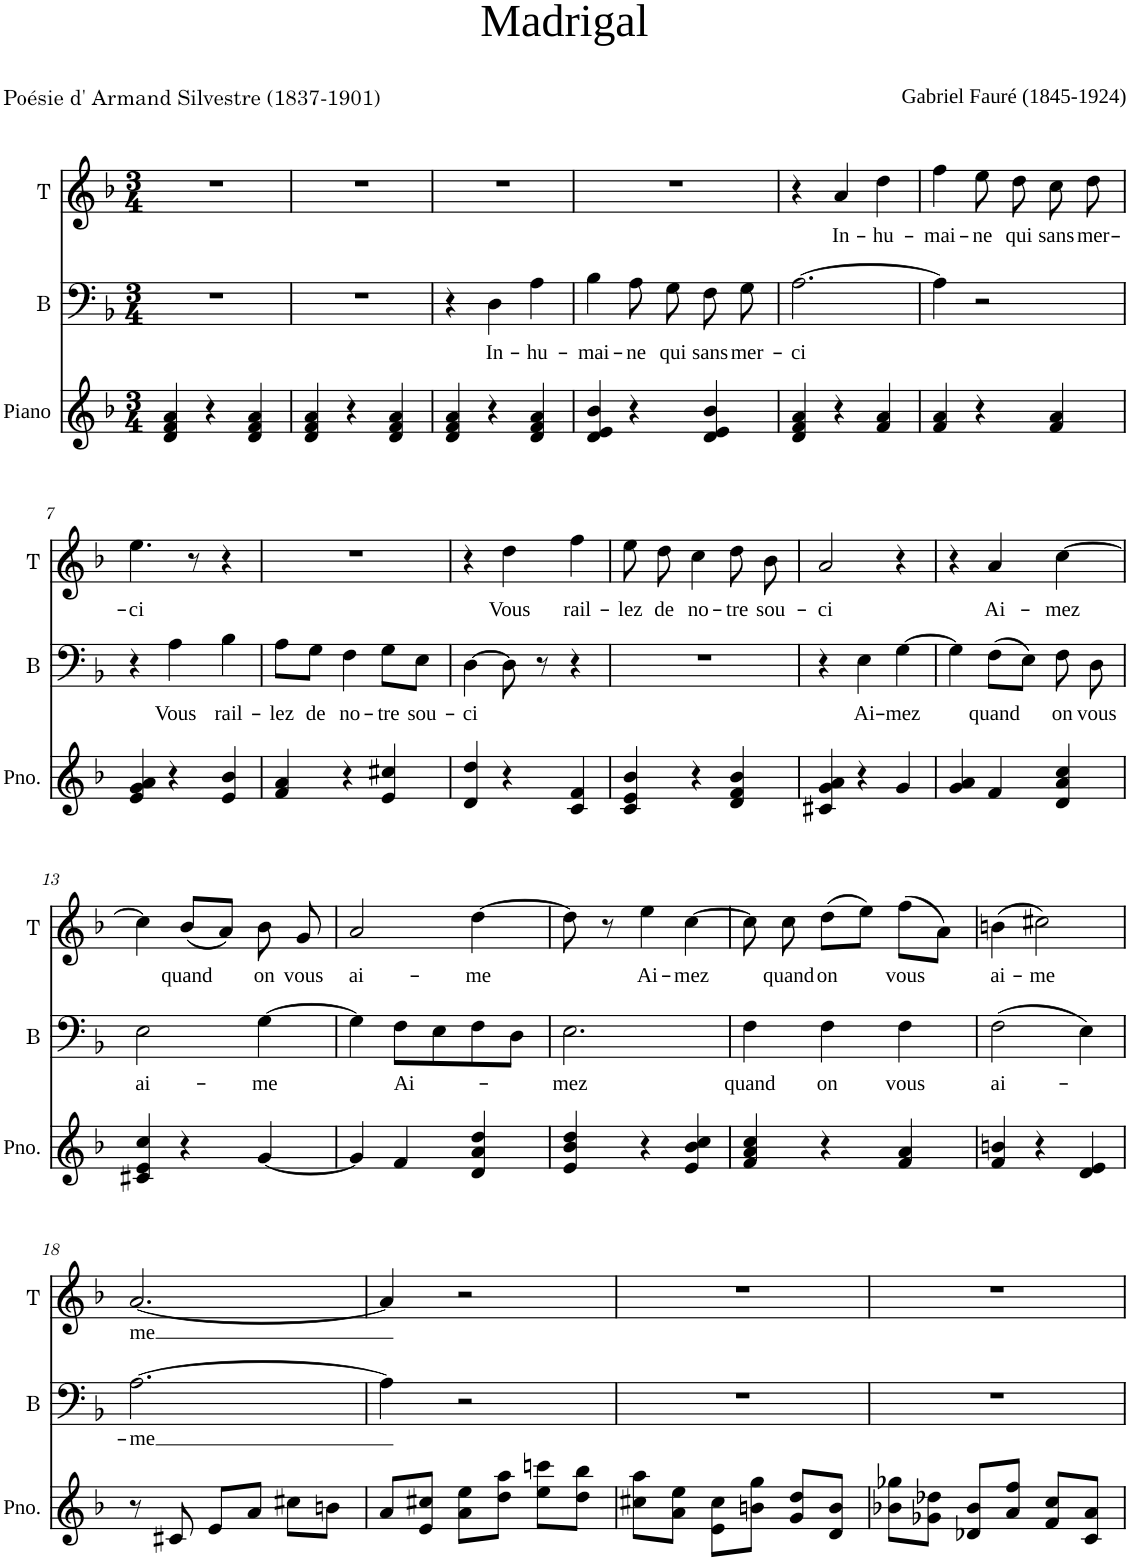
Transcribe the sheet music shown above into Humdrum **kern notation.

**kern	**kern	**text	**kern	**text	**kern	**kern
*part5	*part4	*part4	*part3	*part3	*part2	*part1
*staff5	*staff4	*staff4	*staff3	*staff3	*staff2	*staff1
*I"Piano	*I"B	*	*I"T	*	*I"A	*I"S
*I'Pno.	*I'B	*	*I'T	*	*I'A	*I'S
*clefG2	*clefF4	*	*clefG2	*	*clefG2	*clefG2
*k[b-]	*k[b-]	*	*k[b-]	*	*k[b-]	*k[b-]
*M3/4	*M3/4	*	*M3/4	*	*M3/4	*M3/4
=1	=1	=1	=1	=1	=1	=1
4d/ 4f/ 4a/	2.r	.	2.r	.	4r	4r
4r	.	.	.	.	2r	2r
4d/ 4f/ 4a/	.	.	.	.	.	.
=2	=2	=2	=2	=2	=2	=2
4d/ 4f/ 4a/	2.r	.	2.r	.	4r	4r
4r	.	.	.	.	2r	2r
4d/ 4f/ 4a/	.	.	.	.	.	.
=3	=3	=3	=3	=3	=3	=3
4d/ 4f/ 4a/	4r	.	2.r	.	4r	4r
!	!	!LO:LY:b	!	!	!	!
4r	4D\	In-	.	.	2r	2r
!	!	!LO:LY:b	!	!	!	!
4d/ 4f/ 4a/	4A\	-hu-	.	.	.	.
=4	=4	=4	=4	=4	=4	=4
!	!	!LO:LY:b	!	!	!	!
4d/ 4e/ 4b-/	4B-\	-mai-	2.r	.	4r	4r
!	!	!LO:LY:b	!	!	!	!
4r	8A\	-ne	.	.	2r	2r
!	!	!LO:LY:b	!	!	!	!
.	8G\	qui	.	.	.	.
!	!	!LO:LY:b	!	!	!	!
4d/ 4e/ 4b-/	8F\	sans	.	.	.	.
!	!	!LO:LY:b	!	!	!	!
.	8G\	mer-	.	.	.	.
=5	=5	=5	=5	=5	=5	=5
!	!	!LO:LY:b	!	!	!	!
4d/ 4f/ 4a/	[2.A\	-ci	4r	.	4r	4r
!	!	!	!	!LO:LY:b	!	!
4r	.	.	4a/	In-	2r	2r
!	!	!	!	!LO:LY:b	!	!
4f/ 4a/	.	.	4dd\	-hu-	.	.
=6	=6	=6	=6	=6	=6	=6
!	!	!	!	!LO:LY:b	!	!
4f/ 4a/	4A\]	.	4ff\	-mai-	4r	4r
!	!	!	!	!LO:LY:b	!	!
4r	2r	.	8ee\	-ne	2r	2r
!	!	!	!	!LO:LY:b	!	!
.	.	.	8dd\	qui	.	.
!	!	!	!	!LO:LY:b	!	!
4f/ 4a/	.	.	8cc\	sans	.	.
!	!	!	!	!LO:LY:b	!	!
.	.	.	8dd\	mer-	.	.
!!LO:LB:g=z
=7	=7	=7	=7	=7	=7	=7
!	!	!	!	!LO:LY:b	!	!
4e/ 4g/ 4a/	4r	.	4.ee\	-ci	4r	4r
!	!	!LO:LY:b	!	!	!	!
4r	4A\	Vous	.	.	2r	2r
.	.	.	8r	.	.	.
!	!	!LO:LY:b	!	!	!	!
4e/ 4b-/	4B-\	rail-	4r	.	.	.
=8	=8	=8	=8	=8	=8	=8
!	!	!LO:LY:b	!	!	!	!
4f/ 4a/	8A\L	-lez	2.r	.	4r	4r
!	!	!LO:LY:b	!	!	!	!
.	8G\J	de	.	.	.	.
!	!	!LO:LY:b	!	!	!	!
4r	4F\	no-	.	.	2r	2r
!	!	!LO:LY:b	!	!	!	!
4e/ 4cc#X/	8G\L	-tre	.	.	.	.
!	!	!LO:LY:b	!	!	!	!
.	8E\J	sou-	.	.	.	.
=9	=9	=9	=9	=9	=9	=9
!	!	!LO:LY:b	!	!	!	!
4d/ 4dd/	[4D\	-ci	4r	.	4r	4r
!	!	!	!	!LO:LY:b	!	!
4r	8D\]	.	4dd\	Vous	2r	2r
.	8r	.	.	.	.	.
!	!	!	!	!LO:LY:b	!	!
4c/ 4f/	4r	.	4ff\	rail-	.	.
=10	=10	=10	=10	=10	=10	=10
!	!	!	!	!LO:LY:b	!	!
4c/ 4e/ 4b-/	2.r	.	8ee\	-lez	4r	4r
!	!	!	!	!LO:LY:b	!	!
.	.	.	8dd\	de	.	.
!	!	!	!	!LO:LY:b	!	!
4r	.	.	4cc\	no-	2r	2r
!	!	!	!	!LO:LY:b	!	!
4d/ 4f/ 4b-/	.	.	8dd\	-tre	.	.
!	!	!	!	!LO:LY:b	!	!
.	.	.	8b-\	sou-	.	.
=11	=11	=11	=11	=11	=11	=11
!	!	!	!	!LO:LY:b	!	!
4c#X/ 4g/ 4a/	4r	.	2a/	-ci	4r	4r
!	!	!LO:LY:b	!	!	!	!
4r	4E\	Ai-	.	.	2r	2r
!	!	!LO:LY:b	!	!	!	!
4g/	[4G\	-mez	4r	.	.	.
=12	=12	=12	=12	=12	=12	=12
4g/ 4a/	4G\]	.	4r	.	4r	4r
!	!	!LO:LY:b	!	!LO:LY:b	!	!
4f/	(8F\L	quand	4a/	Ai-	2r	2r
.	8E\J)	.	.	.	.	.
!	!	!LO:LY:b	!	!LO:LY:b	!	!
4d/ 4a/ 4cc/	8F\	on	[4cc\	-mez	.	.
!	!	!LO:LY:b	!	!	!	!
.	8D\	vous	.	.	.	.
!!LO:LB:g=z
=13	=13	=13	=13	=13	=13	=13
!	!	!LO:LY:b	!	!	!	!
4c#X/ 4e/ 4cc/	2E\	ai-	4cc\]	.	4r	4r
!	!	!	!	!LO:LY:b	!	!
4r	.	.	(8b-/L	quand	2r	2r
.	.	.	8a/J)	.	.	.
!	!	!LO:LY:b	!	!LO:LY:b	!	!
[4g/	[4G\	-me	8b-\	on	.	.
!	!	!	!	!LO:LY:b	!	!
.	.	.	8g/	vous	.	.
=14	=14	=14	=14	=14	=14	=14
!	!	!	!	!LO:LY:b	!	!
4g/]	4G\]	.	2a/	ai-	4r	4r
!	!	!LO:LY:b	!	!	!	!
4f/	8F\L	Ai-	.	.	2r	2r
.	8E\	.	.	.	.	.
!	!	!	!	!LO:LY:b	!	!
4d/ 4a/ 4dd/	8F\	.	[4dd\	-me	.	.
.	8D\J	.	.	.	.	.
=15	=15	=15	=15	=15	=15	=15
!	!	!LO:LY:b	!	!	!	!
4e/ 4b-/ 4dd/	2.E\	-mez	8dd\]	.	4r	4r
.	.	.	8r	.	.	.
!	!	!	!	!LO:LY:b	!	!
4r	.	.	4ee\	Ai-	2r	2r
!	!	!	!	!LO:LY:b	!	!
4e/ 4b-/ 4cc/	.	.	[4cc\	-mez	.	.
=16	=16	=16	=16	=16	=16	=16
!	!	!LO:LY:b	!	!	!	!
4f/ 4a/ 4cc/	4F\	quand	8cc\]	.	4r	4r
!	!	!	!	!LO:LY:b	!	!
.	.	.	8cc\	quand	.	.
!	!	!LO:LY:b	!	!LO:LY:b	!	!
4r	4F\	on	(8dd\L	on	2r	2r
.	.	.	8ee\J)	.	.	.
!	!	!LO:LY:b	!	!LO:LY:b	!	!
4f/ 4a/	4F\	vous	(8ff\L	vous	.	.
.	.	.	8a\J)	.	.	.
=17	=17	=17	=17	=17	=17	=17
!	!	!LO:LY:b	!	!LO:LY:b	!	!
4f/ 4bn/	(2F\	ai-	(4bn\	ai-	4r	4r
!	!	!	!	!LO:LY:b	!	!
4r	.	.	2cc#X\)	-me	2r	2r
4d/ 4e/	4E\)	.	.	.	.	.
!!LO:LB:g=z
=18	=18	=18	=18	=18	=18	=18
!	!	!LO:LY:b	!	!LO:LY:b	!	!
8r	[2.A\	-me	[2.a/	me	4r	4r
8c#X/	.	.	.	.	.	.
8e/L	.	.	.	.	2r	2r
8a/J	.	.	.	.	.	.
8cc#X\L	.	.	.	.	.	.
8bn\J	.	.	.	.	.	.
=19	=19	=19	=19	=19	=19	=19
8a/L	4A\]	.	4a/]	.	4r	4r
8e/ 8cc#X/J	.	.	.	.	.	.
8a\ 8ee\L	2r	.	2r	.	2r	2r
8dd\ 8aa\J	.	.	.	.	.	.
8ee\ 8cccn\L	.	.	.	.	.	.
8dd\ 8bb-\J	.	.	.	.	.	.
=20	=20	=20	=20	=20	=20	=20
8cc#X\ 8aa\L	2.r	.	2.r	.	4r	4r
8a\ 8ee\J	.	.	.	.	.	.
8e\ 8cc#\L	.	.	.	.	2r	2r
8bn\ 8gg\J	.	.	.	.	.	.
8g/ 8dd/L	.	.	.	.	.	.
8d/ 8b/J	.	.	.	.	.	.
=21	=21	=21	=21	=21	=21	=21
8b-X\ 8gg-X\L	2.r	.	2.r	.	4r	4r
8g-X\ 8dd-X\J	.	.	.	.	.	.
8d-X/ 8b-/L	.	.	.	.	2r	2r
8a/ 8ff/J	.	.	.	.	.	.
8f/ 8cc/L	.	.	.	.	.	.
8c/ 8a/J	.	.	.	.	.	.
=	=	=	=	=	=	=
*-	*-	*-	*-	*-	*-	*-
